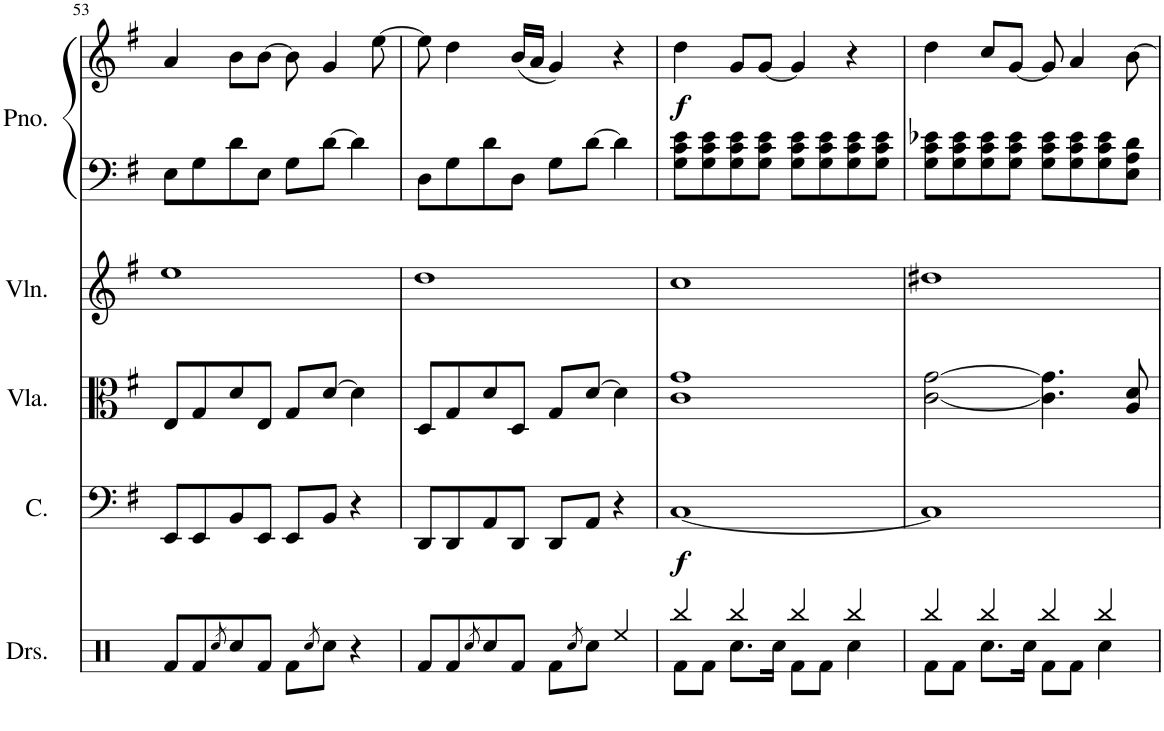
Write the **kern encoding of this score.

**kern	**dynam	**kern	**kern	**kern	**kern	**dynam
*part4	*part4	*part3	*part2	*part1	*part1	*part1
*staff5	*staff5	*staff4	*staff3	*staff2	*staff1	*staff1/2
*I"Cello	*	*I"Viola	*I"Violin	*I"Piano	*	*
*I'C.	*	*I'Vla.	*I'Vln.	*I'Pno.	*	*
!!LO:PB:g=z
*clefF4	*	*clefC3	*clefG2	*clefF4	*clefG2	*
*k[f#]	*	*k[f#]	*k[f#]	*k[f#]	*k[f#]	*
*M4/4	*	*M4/4	*M4/4	*M4/4	*M4/4	*
=53	=53	=53	=53	=53	=53	=53
8EE/L	.	8E/L	1ee	8E\L	4a/	.
8EE/	.	8G/	.	8G\	.	.
8BB/	.	8d/	.	8d\	8b\L	.
8EE/J	.	8E/J	.	8E\J	[8b\J	.
8EE/L	.	8G/L	.	8G\L	8b\]	.
8BB/J	.	[8d/J	.	[8d\J	4g/	.
4r	.	4d\]	.	4d\]	.	.
.	.	.	.	.	[8ee\	.
=54	=54	=54	=54	=54	=54	=54
8DD/L	.	8D/L	1dd	8D\L	8ee\]	.
8DD/	.	8G/	.	8G\	4dd\	.
8AA/	.	8d/	.	8d\	.	.
8DD/J	.	8D/J	.	8D\J	(16b/LL	.
.	.	.	.	.	16a/JJ	.
8DD/L	.	8G/L	.	8G\L	4g/)	.
8AA/J	.	[8d/J	.	[8d\J	.	.
4r	.	4d\]	.	4d\]	4r	.
=55	=55	=55	=55	=55	=55	=55
!	!LO:DY:b	!	!	!	!	!LO:DY:b
[1C	f	1c 1g	1cc	8G\ 8c\ 8e\L	4dd\	f
.	.	.	.	8G\ 8c\ 8e\	.	.
.	.	.	.	8G\ 8c\ 8e\	8g/L	.
.	.	.	.	8G\ 8c\ 8e\J	[8g/J	.
.	.	.	.	8G\ 8c\ 8e\L	4g/]	.
.	.	.	.	8G\ 8c\ 8e\	.	.
.	.	.	.	8G\ 8c\ 8e\	4r	.
.	.	.	.	8G\ 8c\ 8e\J	.	.
=56	=56	=56	=56	=56	=56	=56
1C]	.	[2c\ [2g\	1dd#X	8G\ 8c\ 8e-X\L	4dd\	.
.	.	.	.	8G\ 8c\ 8e-\	.	.
.	.	.	.	8G\ 8c\ 8e-\	8cc/L	.
.	.	.	.	8G\ 8c\ 8e-\J	[8g/J	.
.	.	4.c\] 4.g\]	.	8G\ 8c\ 8e-\L	8g/]	.
.	.	.	.	8G\ 8c\ 8e-\	4a/	.
.	.	.	.	8G\ 8c\ 8e-\	.	.
.	.	8A/ 8d/	.	8E\ 8A\ 8d\J	[8b\	.
=	=	=	=	=	=	=
*-	*-	*-	*-	*-	*-	*-
